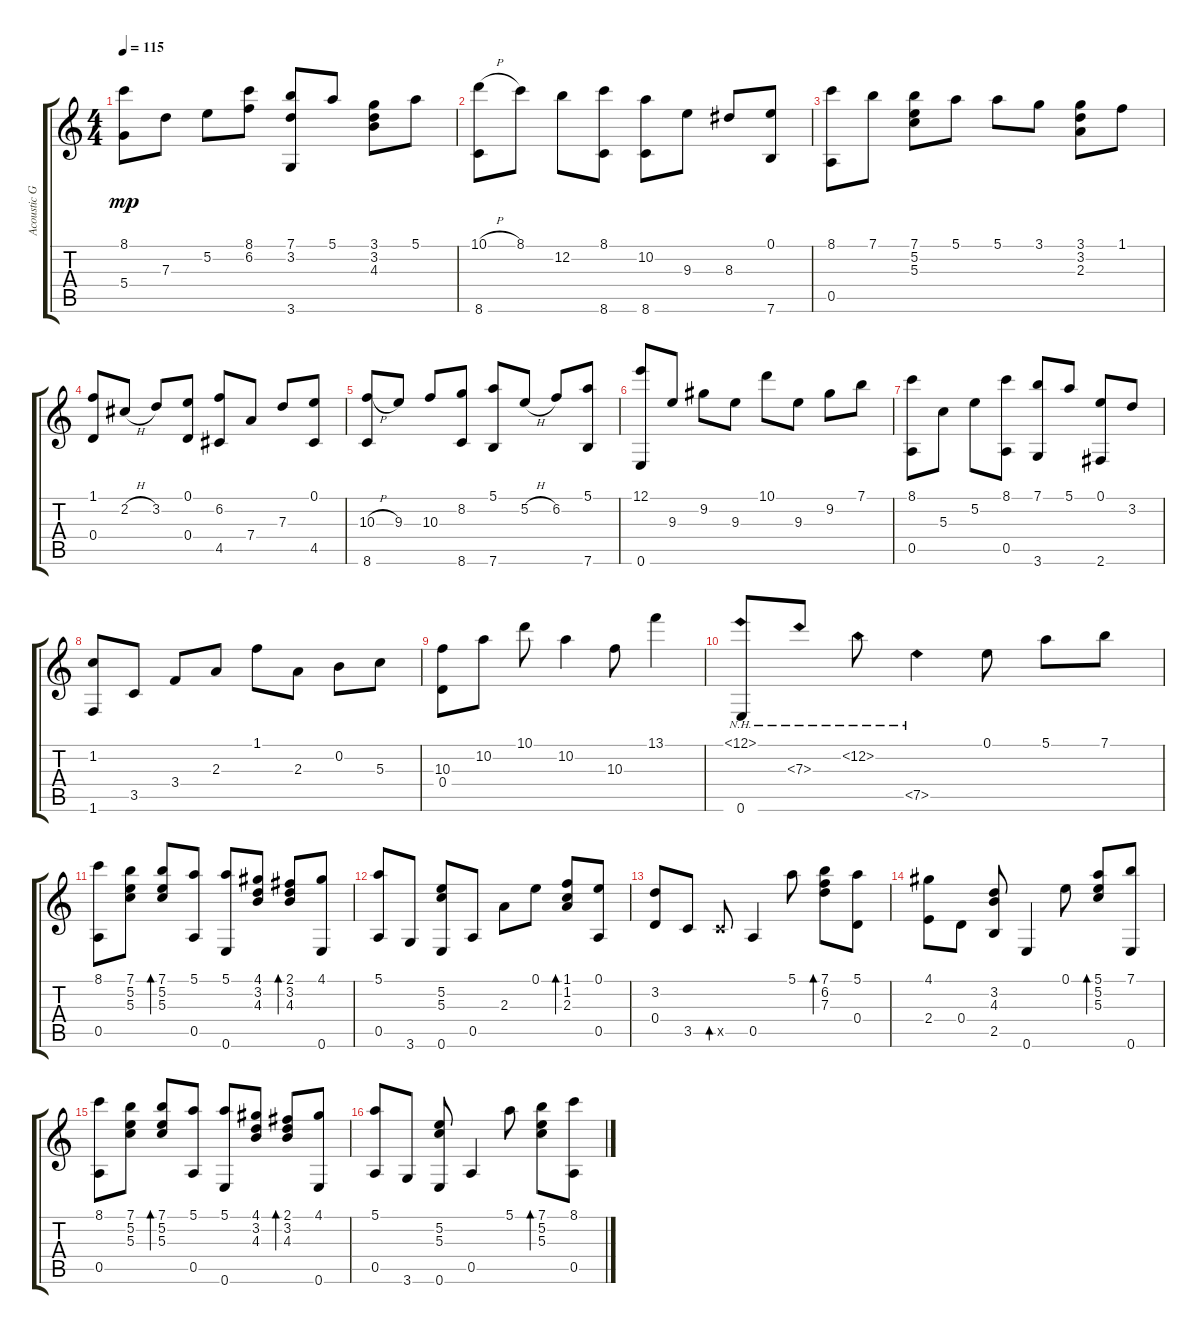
\track ("Acoustic Guitar" "Acoustic G") {instrument acousticguitarnylon}
\staff {score tabs}
\tuning (E4 B3 G3 D3 A2 E2) {hide}
\ts (4 4)
\tempo 115
\clef g2
\ks c
(8.1 5.4).8{dy mp} 7.3.8 5.2.8 (8.1 6.2).8 (7.1 3.2 3.6).8 5.1.8 (3.1 3.2 4.3).8 5.1.8 |
(10.1{h} 8.6).8 8.1.8 12.2.8 (8.1 8.6).8 (10.2 8.6).8 9.3.8 8.3.8 (0.1 7.6).8 |
(8.1 0.5).8 7.1.8 (7.1 5.2 5.3).8 5.1.8 5.1.8 3.1.8 (3.1 3.2 2.3).8 1.1.8 |
(1.1 0.4).8 2.2{h}.8 3.2.8 (0.1 0.4).8 (6.2 4.5).8 7.4.8 7.3.8 (0.1 4.5).8 |
(10.3{h} 8.6).8 9.3.8 10.3.8 (8.2 8.6).8 (5.1 7.6).8 5.2{h}.8 6.2.8 (5.1 7.6).8 |
(12.1 0.6).8 9.3.8 9.2.8 9.3.8 10.1.8 9.3.8 9.2.8 7.1.8 |
(8.1 0.5).8 5.3.8 5.2.8 (8.1 0.5).8 (7.1 3.6).8 5.1.8 (0.1 2.6).8 3.2.8 |
(1.2 1.6).8 3.5.8 3.4.8 2.3.8 1.1.8 2.3.8 0.2.8 5.3.8 |
(10.3 0.4).8 10.2.8 10.1.8 10.2.4 10.3.8 13.1.4 |
(12.1{nh} 0.6).8 7.3{nh}.8 12.2{nh}.8 7.5{nh}.4 0.1.8 5.1.8 7.1.8 |
(8.1 0.5).8 (7.1 5.2 5.3).8 (7.1 5.2 5.3).8{bd 60} (5.1 0.5).8 (5.1 0.6).8 (4.1 3.2 4.3).8 (2.1 3.2 4.3).8{bd 60} (4.1 0.6).8 |
(5.1 0.5).8 3.6.8 (5.2 5.3 0.6).8 0.5.8 2.3.8 0.1.8 (1.1 1.2 2.3).8{bd 60} (0.1 0.5).8 |
(3.2 0.4).8 3.5.8 3.5{x}.8{bd 60} 0.5.4 5.1.8 (7.1 6.2 7.3).8{bd 60} (5.1 0.4).8 |
(4.1 2.4).8 0.4.8 (3.2 4.3 2.5).8 0.6.4 0.1.8 (5.1 5.2 5.3).8{bd 60} (7.1 0.6).8 |
(8.1 0.5).8 (7.1 5.2 5.3).8 (7.1 5.2 5.3).8{bd 60} (5.1 0.5).8 (5.1 0.6).8 (4.1 3.2 4.3).8 (2.1 3.2 4.3).8{bd 60} (4.1 0.6).8 |
(5.1 0.5).8 3.6.8 (5.2 5.3 0.6).8 0.5.4 5.1.8 (7.1 5.2 5.3).8{bd 60} (8.1 0.5).8
